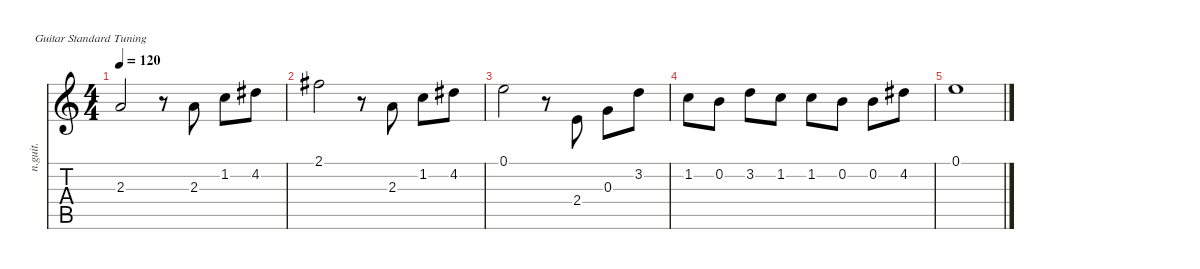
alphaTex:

\defaultSystemsLayout 4
\hideDynamics
\bracketExtendMode nobrackets
\chordDiagramsInScore
\track ("Nylon Guitar" "n.guit.") {instrument acousticguitarnylon}
\staff {score tabs}
\tuning (E4 B3 G3 D3 A2 E2)
\ts (4 4)
\tempo 120
\clef g2
\ks c
2.3.2{dy mf beam Up} r.8{beam Down} 2.3.8{beam Up} 1.2.8{beam Down} 4.2{acc #}.8{beam Down} |
2.1{acc #}.2{beam Down} r.8{beam Down} 2.3.8{beam Up} 1.2.8{beam Down} 4.2{acc #}.8{beam Down} |
0.1.2{beam Down} r.8{beam Down} 2.4.8{beam Up} 0.3.8{beam Down} 3.2.8{beam Down} |
1.2.8{beam Down} 0.2.8{beam Down} 3.2.8{beam Down} 1.2.8{beam Down} 1.2.8{beam Down} 0.2.8{beam Down} 0.2.8{beam Down} 4.2{acc #}.8{beam Down} |
0.1.1{beam Down}
